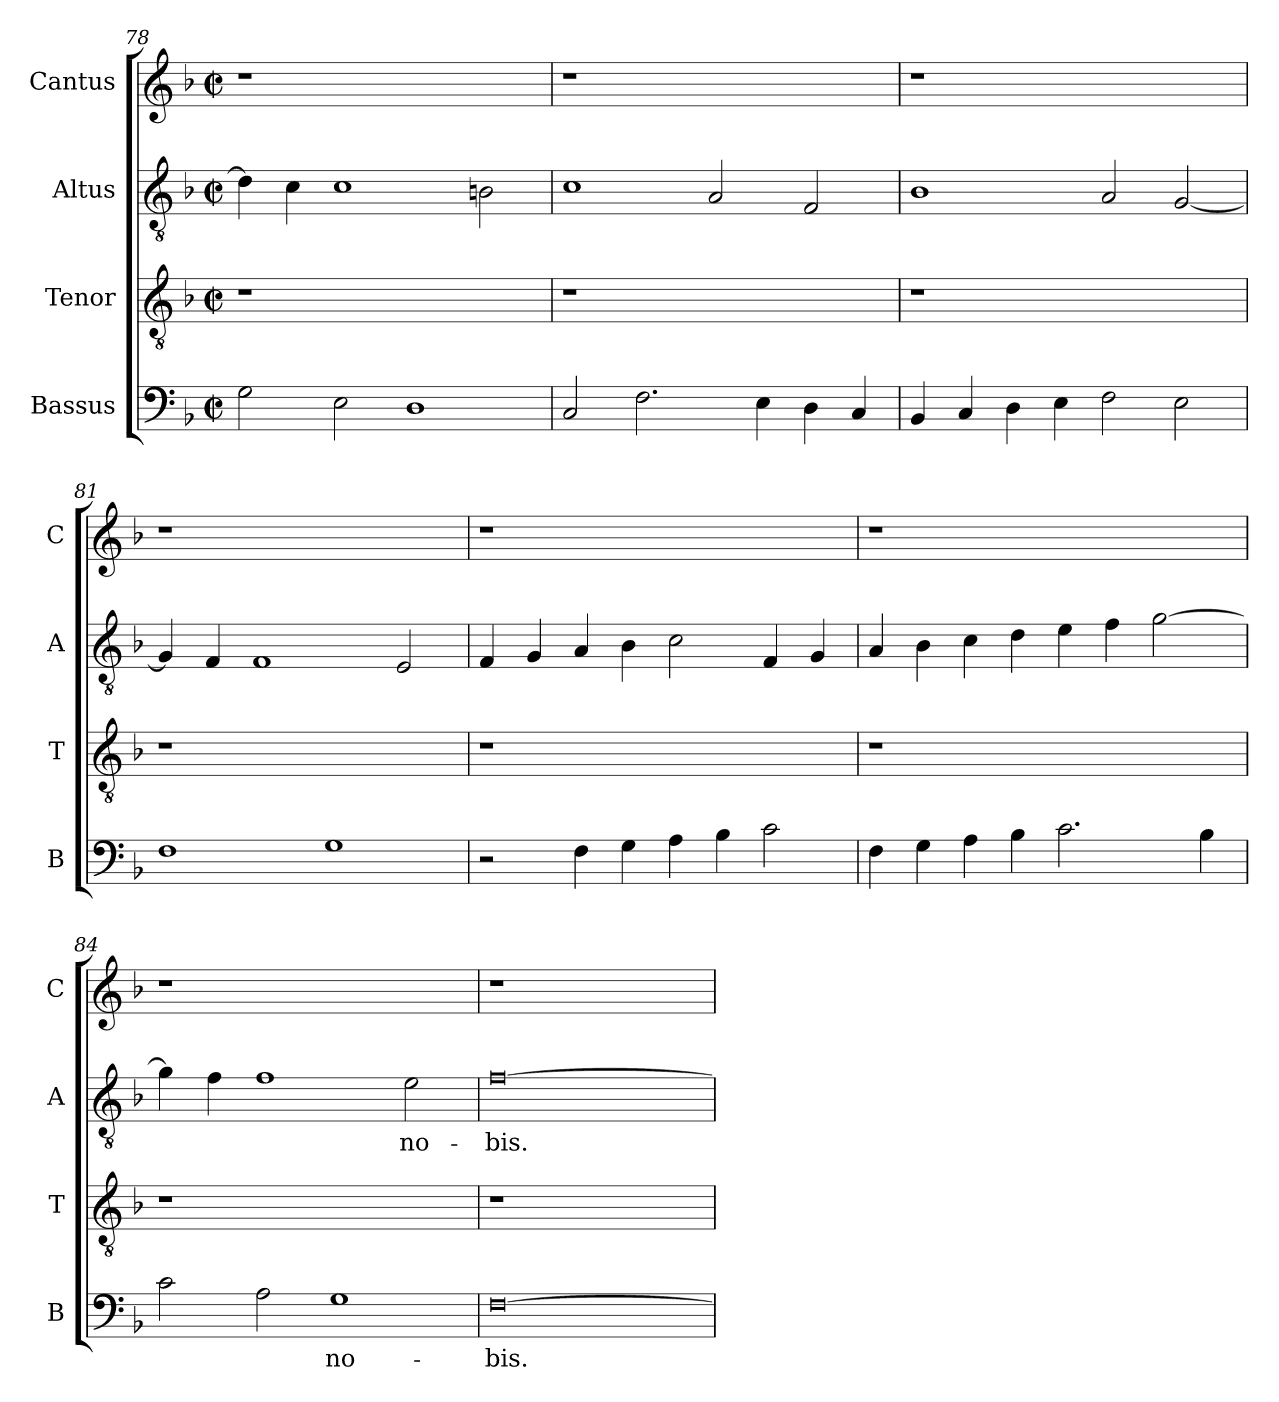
**kern	**text	**kern	**kern	**text	**kern
*part4	*part4	*part3	*part2	*part2	*part1
*staff4	*staff4	*staff3	*staff2	*staff2	*staff1
*I"Bassus	*	*I"Tenor	*I"Altus	*	*I"Cantus
*I'B	*	*I'T	*I'A	*	*I'C
*clefF4	*	*clefGv2	*clefGv2	*	*clefG2
*k[b-]	*	*k[b-]	*k[b-]	*	*k[b-]
*F:	*	*F:	*F:	*	*F:
*M2/2	*	*M2/2	*M2/2	*	*M2/2
*met(c|)	*	*met(c|)	*met(c|)	*	*met(c|)
=78	=78	=78	=78	=78	=78
2G\	.	1r	4d\]	.	1r
.	.	.	4c\	.	.
2E\	.	.	1c	.	.
1D	.	1ryy	.	.	1ryy
.	.	.	2Bn\	.	.
=79	=79	=79	=79	=79	=79
2C/	.	1r	1c	.	1r
2.F\	.	.	.	.	.
.	.	1ryy	2A/	.	1ryy
4E\	.	.	.	.	.
4D\	.	.	2F/	.	.
4C/	.	.	.	.	.
!!LO:LB:g=z
=80	=80	=80	=80	=80	=80
4BB-/	.	1r	1B-	.	1r
4C/	.	.	.	.	.
4D\	.	.	.	.	.
4E\	.	.	.	.	.
2F\	.	1ryy	2A/	.	1ryy
2E\	.	.	[2G/	.	.
=81	=81	=81	=81	=81	=81
1F	.	1r	4G/]	.	1r
.	.	.	4F/	.	.
.	.	.	1F	.	.
1G	.	1ryy	.	.	1ryy
.	.	.	2E/	.	.
=82	=82	=82	=82	=82	=82
2r	.	1r	4F/	.	1r
.	.	.	4G/	.	.
4F\	.	.	4A/	.	.
4G\	.	.	4B-\	.	.
4A\	.	1ryy	2c\	.	1ryy
4B-\	.	.	.	.	.
2c\	.	.	4F/	.	.
.	.	.	4G/	.	.
=83	=83	=83	=83	=83	=83
4F\	.	1r	4A/	.	1r
4G\	.	.	4B-\	.	.
4A\	.	.	4c\	.	.
4B-\	.	.	4d\	.	.
2.c\	.	1ryy	4e\	.	1ryy
.	.	.	4f\	.	.
.	.	.	[2g\	.	.
4B-\	.	.	.	.	.
=84	=84	=84	=84	=84	=84
2c\	.	1r	4g\]	.	1r
.	.	.	4f\	.	.
2A\	.	.	1f	.	.
!	!LO:LY:b	!	!	!	!
1G	no-	1ryy	.	.	1ryy
!	!	!	!	!LO:LY:b	!
.	.	.	2e\	no-	.
=85	=85	=85	=85	=85	=85
!	!LO:LY:b	!	!	!	!
!	!	!	!	!LO:LY:b	!
[0F	-bis.	1r	[0f	-bis.	1r
.	.	1ryy	.	.	1ryy
=	=	=	=	=	=
*-	*-	*-	*-	*-	*-
